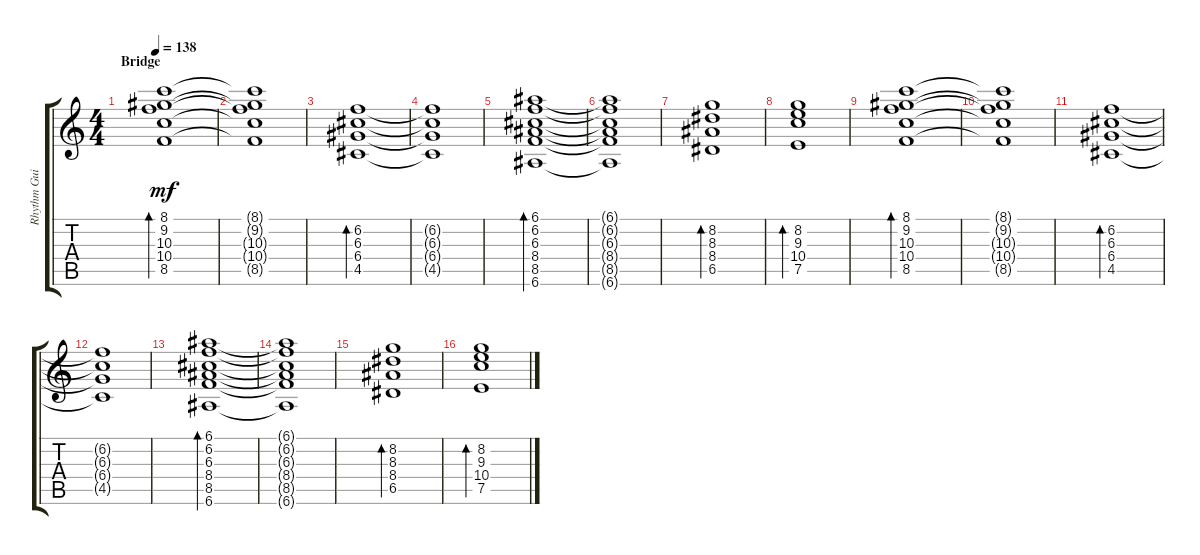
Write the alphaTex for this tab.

\track ("Rhythm Guitar" "Rhythm Gui") {instrument electricguitarclean}
\staff {score tabs}
\tuning (E4 B3 G3 D3 A2 E2) {hide}
\ts (4 4)
\section ("" "Bridge")
\tempo 138
\clef g2
\ks c
(8.1 9.2 10.3 10.4 8.5).1{bd 120 dy mf} |
(8.1{t} 9.2{t} 10.3{t} 10.4{t} 8.5{t}).1 |
(6.2 6.3 6.4 4.5).1{bd 120} |
(6.2{t} 6.3{t} 6.4{t} 4.5{t}).1 |
(6.1 6.2 6.3 8.4 8.5 6.6).1{bd 120} |
(6.1{t} 6.2{t} 6.3{t} 8.4{t} 8.5{t} 6.6{t}).1 |
(8.2 8.3 8.4 6.5).1{bd 120} |
(8.2 9.3 10.4 7.5).1{bd 120} |
(8.1 9.2 10.3 10.4 8.5).1{bd 120} |
(8.1{t} 9.2{t} 10.3{t} 10.4{t} 8.5{t}).1 |
(6.2 6.3 6.4 4.5).1{bd 120} |
(6.2{t} 6.3{t} 6.4{t} 4.5{t}).1 |
(6.1 6.2 6.3 8.4 8.5 6.6).1{bd 120} |
(6.1{t} 6.2{t} 6.3{t} 8.4{t} 8.5{t} 6.6{t}).1 |
(8.2 8.3 8.4 6.5).1{bd 120} |
(8.2 9.3 10.4 7.5).1{bd 120}
